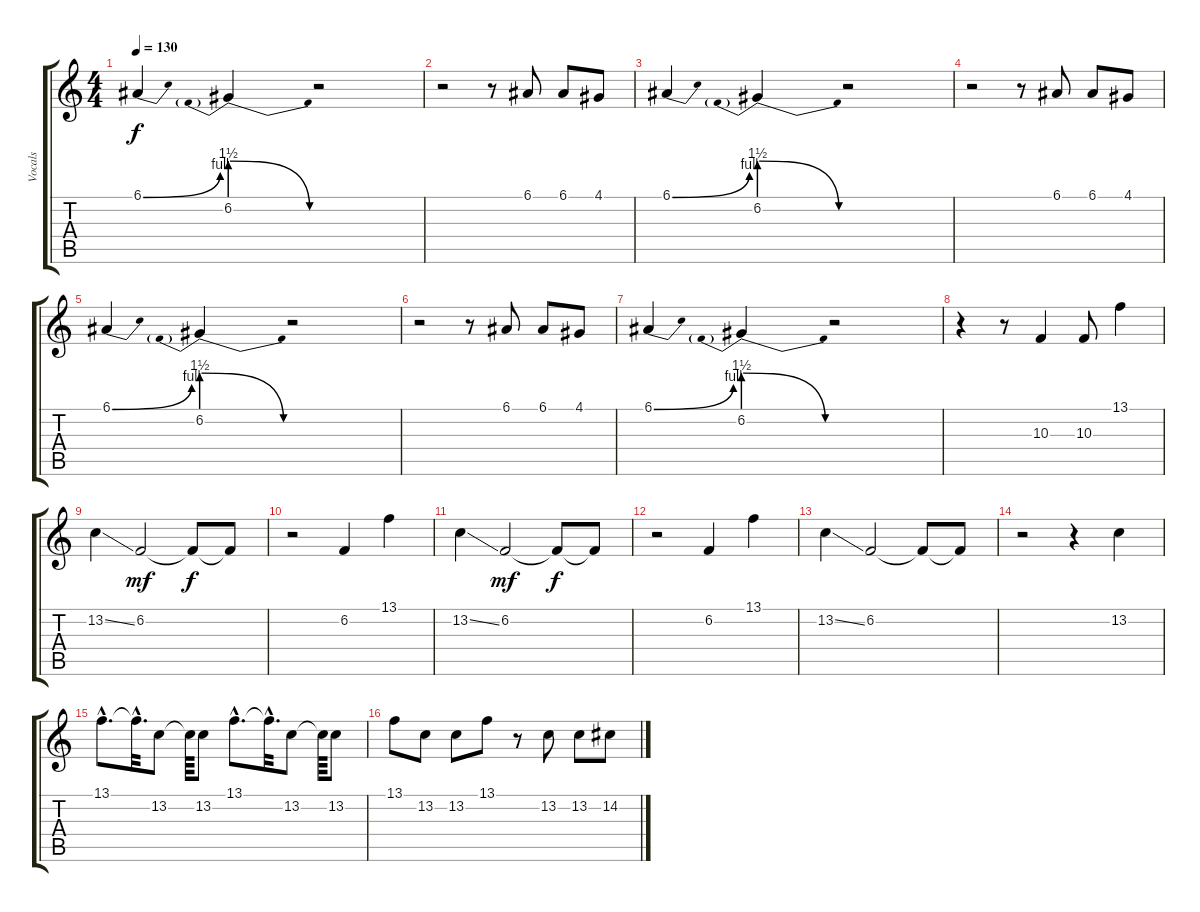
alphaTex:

\track ("Vocals" "Vocals") {instrument lead4chiff}
\staff {score tabs}
\tuning (E4 B3 G3 D3 A2 E2) {hide}
\ts (4 4)
\tempo 130
\clef g2
\ks c
6.1{be (bend 0 0 60 4)}.4{dy f} 6.2{be (prebendrelease 0 6 60 0)}.4 r.2 |
r.2 r.8 6.1.8 6.1.8 4.1.8 |
6.1{be (bend 0 0 60 4)}.4 6.2{be (prebendrelease 0 6 60 0)}.4 r.2 |
r.2 r.8 6.1.8 6.1.8 4.1.8 |
6.1{be (bend 0 0 60 4)}.4 6.2{be (prebendrelease 0 6 60 0)}.4 r.2 |
r.2 r.8 6.1.8 6.1.8 4.1.8 |
6.1{be (bend 0 0 60 4)}.4 6.2{be (prebendrelease 0 6 60 0)}.4 r.2 |
r.4 r.8 10.3.4 10.3.8 13.1.4 |
13.2{ss}.4 6.2.2{dy mf} 6.2{t}.8{dy f} 6.2{t}.8 |
r.2 6.2.4 13.1.4 |
13.2{ss}.4 6.2.2{dy mf} 6.2{t}.8{dy f} 6.2{t}.8 |
r.2 6.2.4 13.1.4 |
13.2{ss}.4 6.2.2 6.2{t}.8 6.2{t}.8 |
r.2 r.4 13.2.4 |
13.1{hac}.8{d} 13.1{hac t}.32{d} 13.2.8 13.2{t}.64 13.2.8 13.1{hac}.8{d} 13.1{hac t}.32{d} 13.2.8 13.2{t}.64 13.2.8 |
13.1.8 13.2.8 13.2.8 13.1.8 r.8 13.2.8 13.2.8 14.2.8
